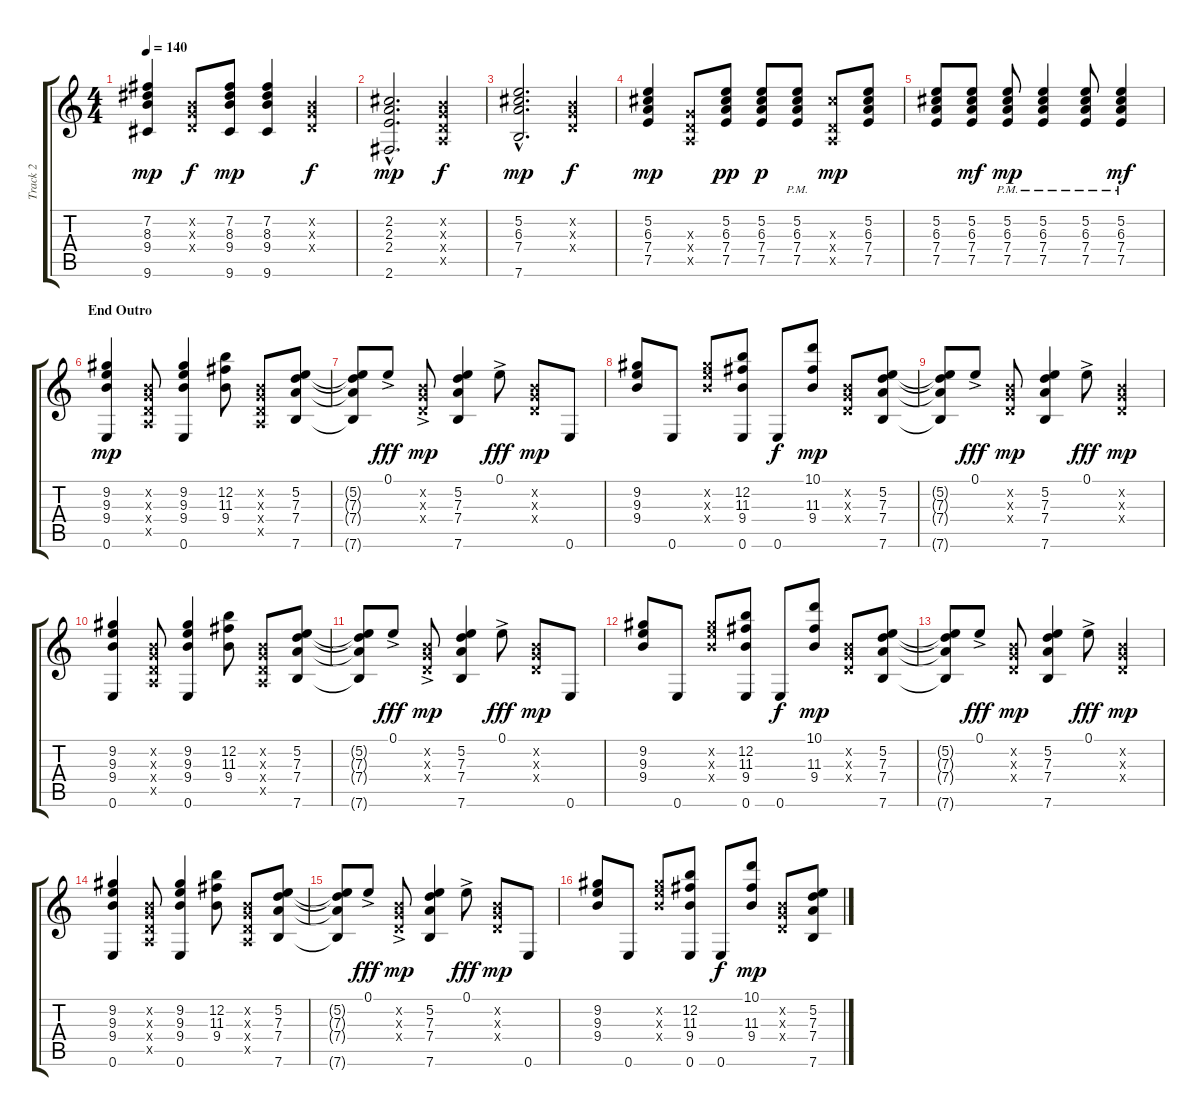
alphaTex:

\track ("Track 2" "Track 2") {instrument acousticguitarsteel}
\staff {score tabs}
\tuning (E4 B3 G3 D3 A2 E2) {hide}
\ts (4 4)
\tempo 140
\clef g2
\ks c
(7.2 8.3 9.4 9.6).4{dy mp} (0.2{x} 0.3{x} 0.4{x}).8{dy f} (7.2 8.3 9.4 9.6).8{dy mp} (7.2 8.3 9.4 9.6).4 (0.2{x} 0.3{x} 0.4{x}).4{dy f} |
(2.2{hac} 2.3{hac} 2.4{hac} 2.6{hac}).2{d dy mp} (0.2{x} 0.3{x} 0.4{x} 0.5{x}).4{dy f} |
(5.2{hac} 6.3{hac} 7.4{hac} 7.6{hac}).2{d dy mp} (0.2{x} 0.3{x} 0.4{x}).4{dy f} |
(5.2 6.3 7.4 7.5).4{dy mp} (0.3{x} 0.4{x} 0.5{x}).8 (5.2 6.3 7.4 7.5).8{dy pp} (5.2 6.3 7.4 7.5).8{dy p} (5.2 6.3{pm} 7.4{pm} 7.5).8 (6.3{x} 0.4{x} 0.5{x}).8{dy mp} (5.2 6.3 7.4 7.5).8 |
(5.2 6.3 7.4 7.5).8 (5.2 6.3 7.4 7.5).8{dy mf} (5.2 6.3{pm} 7.4{pm} 7.5).8{dy mp} (5.2 6.3{pm} 7.4{pm} 7.5).4 (5.2 6.3{pm} 7.4{pm} 7.5{pm}).8 (5.2 6.3{pm} 7.4{pm} 7.5).4{dy mf} |
\section ("" "End Outro")
(9.2 9.3 9.4 0.6).4{dy mp} (0.2{x} 0.3{x} 0.4{x} 0.5{x}).8 (9.2 9.3 9.4 0.6).4 (12.2 11.3 9.4).8 (0.2{x} 0.3{x} 0.4{x} 0.5{x}).8 (5.2 7.3 7.4 7.6).8 |
(5.2{t} 7.3{t} 7.4{t} 7.6{t}).8 0.1{ac}.8{dy fff} (0.2{ac x} 0.3{ac x} 0.4{ac x}).8{dy mp} (5.2 7.3 7.4 7.6).4 0.1{ac}.8{dy fff} (0.2{x} 0.3{x} 0.4{x}).8{dy mp} 0.6.8 |
(9.2 9.3 9.4).8 0.6.8 (9.2{x} 9.3{x} 9.4{x}).8 (12.2 11.3 9.4 0.6).8 0.6.8{dy f} (10.1 11.3 9.4).8{dy mp} (0.2{x} 0.3{x} 0.4{x}).8 (5.2 7.3 7.4 7.6).8 |
(5.2{t} 7.3{t} 7.4{t} 7.6{t}).8 0.1{ac}.8{dy fff} (0.2{x} 0.3{x} 0.4{x}).8{dy mp} (5.2 7.3 7.4 7.6).4 0.1{ac}.8{dy fff} (0.2{x} 0.3{x} 0.4{x}).4{dy mp} |
(9.2 9.3 9.4 0.6).4 (0.2{x} 0.3{x} 0.4{x} 0.5{x}).8 (9.2 9.3 9.4 0.6).4 (12.2 11.3 9.4).8 (0.2{x} 0.3{x} 0.4{x} 0.5{x}).8 (5.2 7.3 7.4 7.6).8 |
(5.2{t} 7.3{t} 7.4{t} 7.6{t}).8 0.1{ac}.8{dy fff} (0.2{ac x} 0.3{ac x} 0.4{ac x}).8{dy mp} (5.2 7.3 7.4 7.6).4 0.1{ac}.8{dy fff} (0.2{x} 0.3{x} 0.4{x}).8{dy mp} 0.6.8 |
(9.2 9.3 9.4).8 0.6.8 (9.2{x} 9.3{x} 9.4{x}).8 (12.2 11.3 9.4 0.6).8 0.6.8{dy f} (10.1 11.3 9.4).8{dy mp} (0.2{x} 0.3{x} 0.4{x}).8 (5.2 7.3 7.4 7.6).8 |
(5.2{t} 7.3{t} 7.4{t} 7.6{t}).8 0.1{ac}.8{dy fff} (0.2{x} 0.3{x} 0.4{x}).8{dy mp} (5.2 7.3 7.4 7.6).4 0.1{ac}.8{dy fff} (0.2{x} 0.3{x} 0.4{x}).4{dy mp} |
(9.2 9.3 9.4 0.6).4 (0.2{x} 0.3{x} 0.4{x} 0.5{x}).8 (9.2 9.3 9.4 0.6).4 (12.2 11.3 9.4).8 (0.2{x} 0.3{x} 0.4{x} 0.5{x}).8 (5.2 7.3 7.4 7.6).8 |
(5.2{t} 7.3{t} 7.4{t} 7.6{t}).8 0.1{ac}.8{dy fff} (0.2{ac x} 0.3{ac x} 0.4{ac x}).8{dy mp} (5.2 7.3 7.4 7.6).4 0.1{ac}.8{dy fff} (0.2{x} 0.3{x} 0.4{x}).8{dy mp} 0.6.8 |
(9.2 9.3 9.4).8 0.6.8 (9.2{x} 9.3{x} 9.4{x}).8 (12.2 11.3 9.4 0.6).8 0.6.8{dy f} (10.1 11.3 9.4).8{dy mp} (0.2{x} 0.3{x} 0.4{x}).8 (5.2 7.3 7.4 7.6).8
